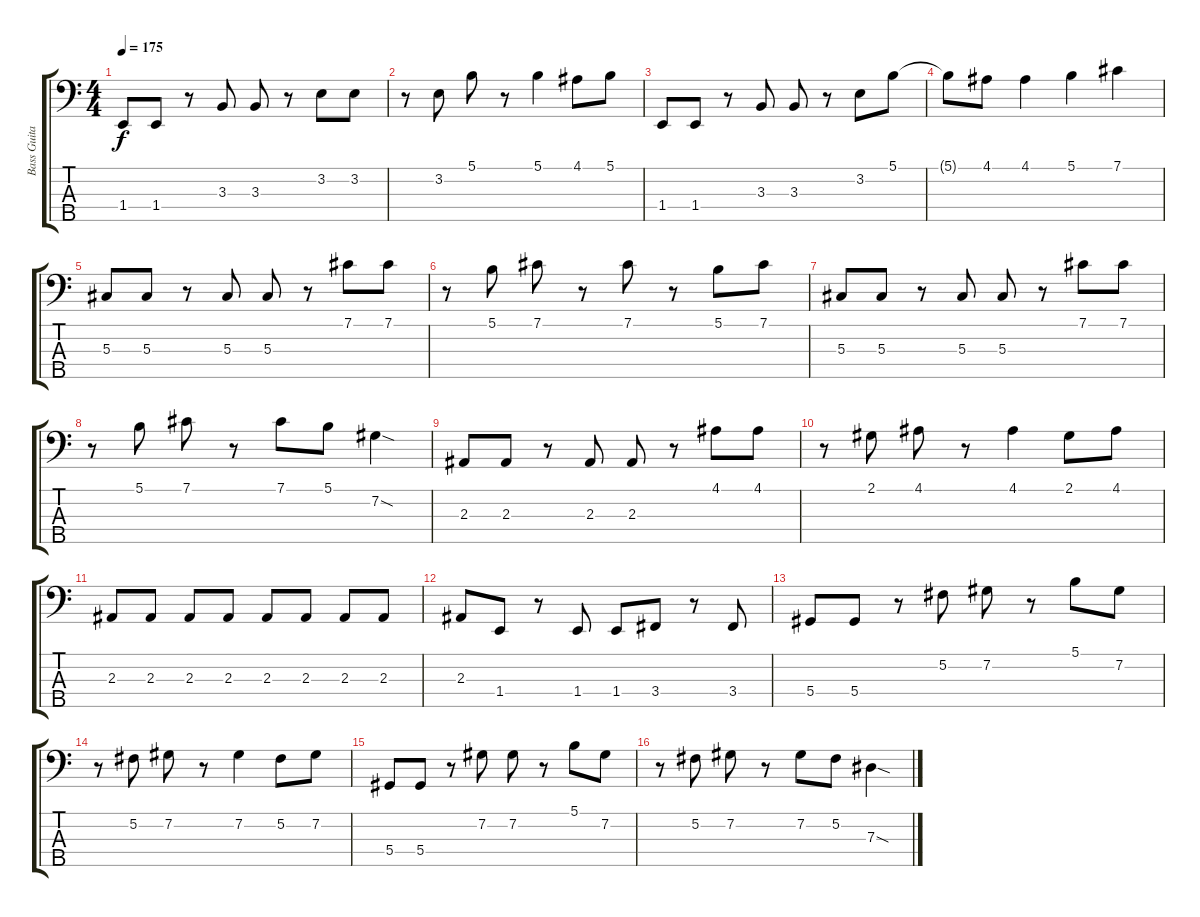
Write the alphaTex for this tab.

\track ("Bass Guitar" "Bass Guita") {instrument electricbassfinger}
\staff {score tabs}
\tuning (Gb2 Db2 Ab1 Eb1 Bb0) {hide}
\ts (4 4)
\tempo 175
\clef f4
\ks c
1.4.8{dy f} 1.4.8 r.8 3.3.8 3.3.8 r.8 3.2.8 3.2.8 |
r.8 3.2.8 5.1.8 r.8 5.1.4 4.1.8 5.1.8 |
1.4.8 1.4.8 r.8 3.3.8 3.3.8 r.8 3.2.8 5.1.8 |
5.1{t}.8 4.1.8 4.1.4 5.1.4 7.1.4 |
5.3.8 5.3.8 r.8 5.3.8 5.3.8 r.8 7.1.8 7.1.8 |
r.8 5.1.8 7.1.8 r.8 7.1.8 r.8 5.1.8 7.1.8 |
5.3.8 5.3.8 r.8 5.3.8 5.3.8 r.8 7.1.8 7.1.8 |
r.8 5.1.8 7.1.8 r.8 7.1.8 5.1.8 7.2{sod}.4 |
2.3.8 2.3.8 r.8 2.3.8 2.3.8 r.8 4.1.8 4.1.8 |
r.8 2.1.8 4.1.8 r.8 4.1.4 2.1.8 4.1.8 |
2.3.8 2.3.8 2.3.8 2.3.8 2.3.8 2.3.8 2.3.8 2.3.8 |
2.3.8 1.4.8 r.8 1.4.8 1.4.8 3.4.8 r.8 3.4.8 |
5.4.8 5.4.8 r.8 5.2.8 7.2.8 r.8 5.1.8 7.2.8 |
r.8 5.2.8 7.2.8 r.8 7.2.4 5.2.8 7.2.8 |
5.4.8 5.4.8 r.8 7.2.8 7.2.8 r.8 5.1.8 7.2.8 |
r.8 5.2.8 7.2.8 r.8 7.2.8 5.2.8 7.3{sod}.4
